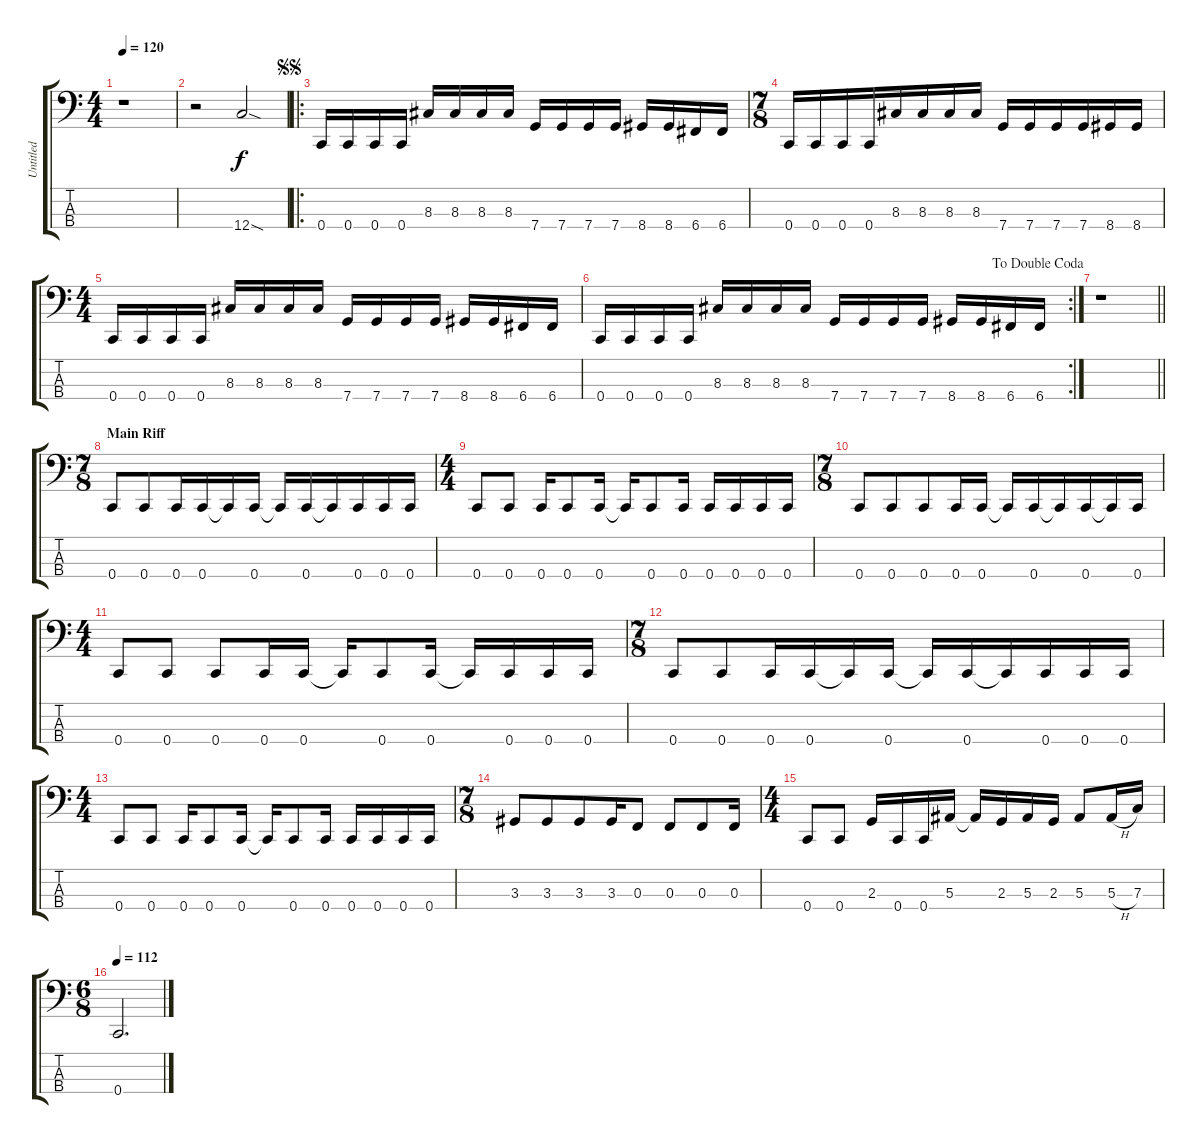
\track ("Untitled" "Untitled") {instrument electricbasspick}
\staff {score tabs}
\tuning (Eb2 Bb1 F1 C1) {hide}
\ts (4 4)
\tempo 120
\clef f4
\ks c
r.1{dy f instrument electricbasspick} |
r.2 12.4{sod}.2 |
\ro
\jump segnosegno
0.4.16 0.4.16 0.4.16 0.4.16 8.3.16 8.3.16 8.3.16 8.3.16 7.4.16 7.4.16 7.4.16 7.4.16 8.4.16 8.4.16 6.4.16 6.4.16 |
\ts (7 8)
0.4.16 0.4.16 0.4.16 0.4.16 8.3.16 8.3.16 8.3.16 8.3.16 7.4.16 7.4.16 7.4.16 7.4.16 8.4.16 8.4.16 |
\ts (4 4)
0.4.16 0.4.16 0.4.16 0.4.16 8.3.16 8.3.16 8.3.16 8.3.16 7.4.16 7.4.16 7.4.16 7.4.16 8.4.16 8.4.16 6.4.16 6.4.16 |
\rc 2
\jump dadoublecoda
0.4.16 0.4.16 0.4.16 0.4.16 8.3.16 8.3.16 8.3.16 8.3.16 7.4.16 7.4.16 7.4.16 7.4.16 8.4.16 8.4.16 6.4.16 6.4.16 |
\barLineRight lightlight
r.1 |
\ts (7 8)
\section ("" "Main Riff")
0.4.8 0.4.8 0.4.16 0.4.16 0.4{t}.16 0.4.16 0.4{t}.16 0.4.16 0.4{t}.16 0.4.16 0.4.16 0.4.16 |
\ts (4 4)
0.4.8 0.4.8 0.4.16 0.4.8 0.4.16 0.4{t}.16 0.4.8 0.4.16 0.4.16 0.4.16 0.4.16 0.4.16 |
\ts (7 8)
0.4.8 0.4.8 0.4.8 0.4.16 0.4.16 0.4{t}.16 0.4.16 0.4{t}.16 0.4.16 0.4{t}.16 0.4.16 |
\ts (4 4)
0.4.8 0.4.8 0.4.8 0.4.16 0.4.16 0.4{t}.16 0.4.8 0.4.16 0.4{t}.16 0.4.16 0.4.16 0.4.16 |
\ts (7 8)
0.4.8 0.4.8 0.4.16 0.4.16 0.4{t}.16 0.4.16 0.4{t}.16 0.4.16 0.4{t}.16 0.4.16 0.4.16 0.4.16 |
\ts (4 4)
0.4.8 0.4.8 0.4.16 0.4.8 0.4.16 0.4{t}.16 0.4.8 0.4.16 0.4.16 0.4.16 0.4.16 0.4.16 |
\ts (7 8)
3.3.8 3.3.8 3.3.8 3.3.16 0.3.8 0.3.8 0.3.8 0.3.16 |
\ts (4 4)
0.4.8 0.4.8 2.3.16 0.4.16 0.4.16 5.3.16 5.3{t}.16 2.3.16 5.3.16 2.3.16 5.3.8 5.3{h}.16 7.3.16 |
\ts (6 8)
\tempo 112
0.4.2{d}
